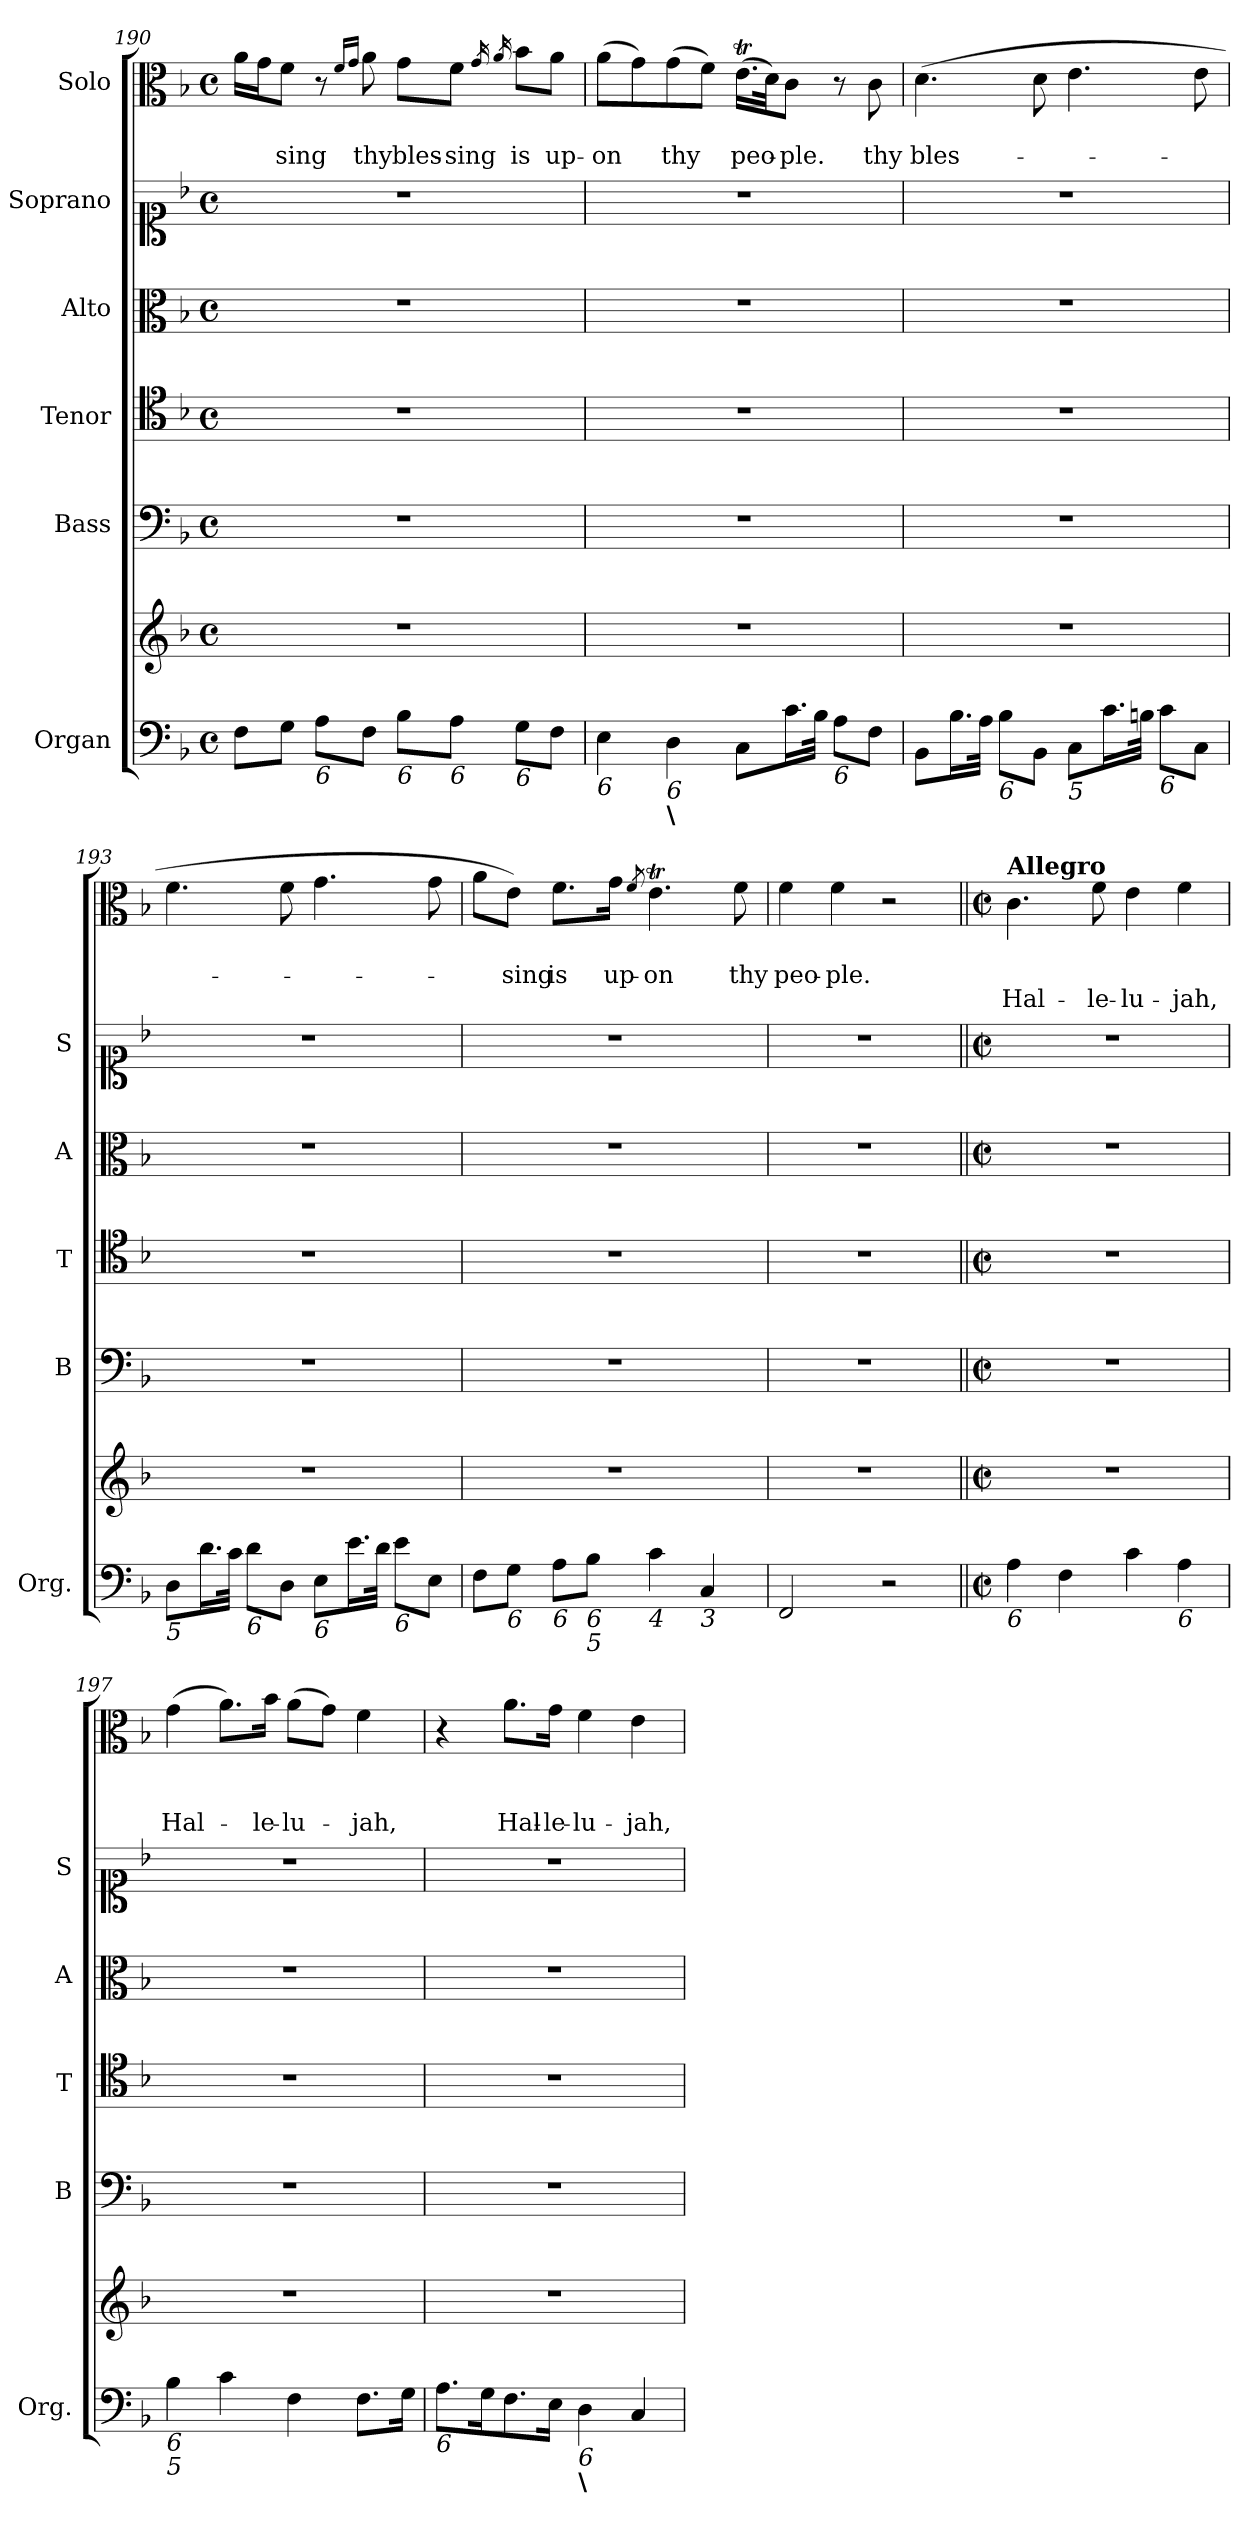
**kern	**kern	**kern	**kern	**kern	**kern	**kern	**text	**text	**text
*part6	*part6	*part5	*part4	*part3	*part2	*part1	*part1	*part1	*part1
*staff7	*staff6	*staff5	*staff4	*staff3	*staff2	*staff1	*staff1	*staff1	*staff1
*I"Organ	*	*I"Bass	*I"Tenor	*I"Alto	*I"Soprano	*I"Solo	*	*	*
*I'Org.	*	*I'B	*I'T	*I'A	*I'S	*	*	*	*
!!LO:LB:g=z
*clefF4	*clefG2	*clefF4	*clefC4	*clefC3	*clefC1	*clefC3	*	*	*
*k[b-]	*k[b-]	*k[b-]	*k[b-]	*k[b-]	*k[b-]	*k[b-]	*	*	*
*d:	*d:	*d:	*d:	*d:	*d:	*d:	*	*	*
*M4/4	*M4/4	*M4/4	*M4/4	*M4/4	*M4/4	*M4/4	*	*	*
*met(c)	*met(c)	*met(c)	*met(c)	*met(c)	*met(c)	*met(c)	*	*	*
=190	=190	=190	=190	=190	=190	=190	=190	=190	=190
8F\L	1r	1r	1r	1r	1r	16a\LL	.	.	.
.	.	.	.	.	.	16g\J	.	.	.
!	!	!	!	!	!	!	!	!LO:LY:b	!
8G\J	.	.	.	.	.	8f\J	.	-sing	.
!LO:TX:b:i:t=6	!	!	!	!	!	!	!	!	!
8A\L	.	.	.	.	.	8r	.	.	.
.	.	.	.	.	.	16qf/LL	.	.	.
.	.	.	.	.	.	16qg/JJ	.	.	.
!	!	!	!	!	!	!	!	!LO:LY:b	!
8F\J	.	.	.	.	.	8a\	.	thy	.
!LO:TX:b:i:t=6	!	!	!	!	!	!	!	!	!
!	!	!	!	!	!	!	!	!LO:LY:b	!
8B-\L	.	.	.	.	.	8g\L	.	bles-	.
!LO:TX:b:i:t=6	!	!	!	!	!	!	!	!	!
!	!	!	!	!	!	!	!	!LO:LY:b	!
8A\J	.	.	.	.	.	8f\J	.	-sing	.
.	.	.	.	.	.	16qg/	.	.	.
.	.	.	.	.	.	16qa/	.	.	.
!LO:TX:b:i:t=6	!	!	!	!	!	!	!	!	!
!	!	!	!	!	!	!	!	!LO:LY:b	!
8G\L	.	.	.	.	.	8b-\L	.	is	.
!	!	!	!	!	!	!	!	!LO:LY:b	!
8F\J	.	.	.	.	.	8a\J	.	up-	.
=191	=191	=191	=191	=191	=191	=191	=191	=191	=191
!LO:TX:b:i:t=6	!	!	!	!	!	!	!	!	!
!	!	!	!	!	!	!	!	!LO:LY:b	!
4E\	1r	1r	1r	1r	1r	(>8a\L	.	-on	.
.	.	.	.	.	.	8g\)	.	.	.
!LO:TX:b:i:t=6	!	!	!	!	!	!	!	!	!
!LO:TX:b:B:t=\	!	!	!	!	!	!	!	!	!
!	!	!	!	!	!	!	!	!LO:LY:b	!
4D\	.	.	.	.	.	(>8g\	.	thy	.
.	.	.	.	.	.	8f\J)	.	.	.
!	!	!	!	!	!	!	!	!LO:LY:b	!
8C\L	.	.	.	.	.	(>16.et\LL	.	peo-	.
.	.	.	.	.	.	32d\Jk)	.	.	.
!	!	!	!	!	!	!	!	!LO:LY:b	!
16.c\L	.	.	.	.	.	8c\J	.	-ple.	.
32B-\JJk	.	.	.	.	.	.	.	.	.
!LO:TX:b:i:t=6	!	!	!	!	!	!	!	!	!
8A\L	.	.	.	.	.	8r	.	.	.
!	!	!	!	!	!	!	!	!LO:LY:b	!
8F\J	.	.	.	.	.	8c\	.	thy	.
=192	=192	=192	=192	=192	=192	=192	=192	=192	=192
!	!	!	!	!	!	!	!	!LO:LY:b	!
8BB-\L	1r	1r	1r	1r	1r	(>4.d\	.	bles-	.
16.B-\L	.	.	.	.	.	.	.	.	.
32A\JJk	.	.	.	.	.	.	.	.	.
!LO:TX:b:i:t=6	!	!	!	!	!	!	!	!	!
8B-\L	.	.	.	.	.	.	.	.	.
8BB-\J	.	.	.	.	.	8d\	.	.	.
!LO:TX:b:i:t=5	!	!	!	!	!	!	!	!	!
8C\L	.	.	.	.	.	4.e\	.	.	.
16.c\L	.	.	.	.	.	.	.	.	.
32Bn\JJk	.	.	.	.	.	.	.	.	.
!LO:TX:b:i:t=6	!	!	!	!	!	!	!	!	!
8c\L	.	.	.	.	.	.	.	.	.
8C\J	.	.	.	.	.	8e\	.	.	.
=193	=193	=193	=193	=193	=193	=193	=193	=193	=193
!LO:TX:b:i:t=5	!	!	!	!	!	!	!	!	!
8D\L	1r	1r	1r	1r	1r	4.f\	.	.	.
16.d\L	.	.	.	.	.	.	.	.	.
32c\JJk	.	.	.	.	.	.	.	.	.
!LO:TX:b:i:t=6	!	!	!	!	!	!	!	!	!
8d\L	.	.	.	.	.	.	.	.	.
8D\J	.	.	.	.	.	8f\	.	.	.
!LO:TX:b:i:t=6	!	!	!	!	!	!	!	!	!
8E\L	.	.	.	.	.	4.g\	.	.	.
16.e\L	.	.	.	.	.	.	.	.	.
32d\JJk	.	.	.	.	.	.	.	.	.
!LO:TX:b:i:t=6	!	!	!	!	!	!	!	!	!
8e\L	.	.	.	.	.	.	.	.	.
8E\J	.	.	.	.	.	8g\	.	.	.
!!LO:PB:g=z
=194	=194	=194	=194	=194	=194	=194	=194	=194	=194
8F\L	1r	1r	1r	1r	1r	8a\L	.	.	.
!LO:TX:b:i:t=6	!	!	!	!	!	!	!	!	!
!	!	!	!	!	!	!	!	!LO:LY:b	!
8G\J	.	.	.	.	.	8e\J)	.	-sing	.
!LO:TX:b:i:t=6	!	!	!	!	!	!	!	!	!
!	!	!	!	!	!	!	!	!LO:LY:b	!
8A\L	.	.	.	.	.	8.f\L	.	is	.
!LO:TX:b:i:t=6	!	!	!	!	!	!	!	!	!
!LO:TX:b:i:t=5	!	!	!	!	!	!	!	!	!
8B-\J	.	.	.	.	.	.	.	.	.
!	!	!	!	!	!	!	!	!LO:LY:b	!
.	.	.	.	.	.	16g\Jk	.	up-	.
.	.	.	.	.	.	8qf/	.	.	.
!LO:TX:b:i:t=4	!	!	!	!	!	!	!	!	!
!	!	!	!	!	!	!	!	!LO:LY:b	!
4c\	.	.	.	.	.	4.et\	.	-on	.
!LO:TX:b:i:t=3	!	!	!	!	!	!	!	!	!
4C/	.	.	.	.	.	.	.	.	.
!	!	!	!	!	!	!	!	!LO:LY:b	!
.	.	.	.	.	.	8f\	.	thy	.
=195	=195	=195	=195	=195	=195	=195	=195	=195	=195
!	!	!	!	!	!	!	!	!LO:LY:b	!
2FF/	1r	1r	1r	1r	1r	4f\	.	peo-	.
!	!	!	!	!	!	!	!	!LO:LY:b	!
.	.	.	.	.	.	4f\	.	-ple.	.
2r	.	.	.	.	.	2r	.	.	.
=196||	=196||	=196||	=196||	=196||	=196||	=196||	=196||	=196||	=196||
*M2/2	*M2/2	*M2/2	*M2/2	*M2/2	*M2/2	*M2/2	*	*	*
*met(c|)	*met(c|)	*met(c|)	*met(c|)	*met(c|)	*met(c|)	*met(c|)	*	*	*
*	*	*	*	*	*	*MM120	*	*	*
!	!	!	!	!	!	!LO:TX:a:B:t=Allegro	!	!	!
!LO:TX:b:i:t=6	!	!	!	!	!	!	!	!	!
!	!	!	!	!	!	!	!	!	!LO:LY:b
4A\	1r	1r	1r	1r	1r	4.c\	.	.	Hal-
4F\	.	.	.	.	.	.	.	.	.
!	!	!	!	!	!	!	!	!	!LO:LY:b
.	.	.	.	.	.	8f\	.	.	-le-
!	!	!	!	!	!	!	!	!	!LO:LY:b
4c\	.	.	.	.	.	4e\	.	.	-lu-
!LO:TX:b:i:t=6	!	!	!	!	!	!	!	!	!
!	!	!	!	!	!	!	!	!	!LO:LY:b
4A\	.	.	.	.	.	4f\	.	.	-jah,
=197	=197	=197	=197	=197	=197	=197	=197	=197	=197
!LO:TX:b:i:t=6	!	!	!	!	!	!	!	!	!
!LO:TX:b:i:t=5	!	!	!	!	!	!	!	!	!
!	!	!	!	!	!	!	!	!	!LO:LY:b
4B-\	1r	1r	1r	1r	1r	(>4g\	.	.	Hal-
4c\	.	.	.	.	.	8.a\L)	.	.	.
!	!	!	!	!	!	!	!	!	!LO:LY:b
.	.	.	.	.	.	16b-\Jk	.	.	-le-
!	!	!	!	!	!	!	!	!	!LO:LY:b
4F\	.	.	.	.	.	(>8a\L	.	.	-lu-
.	.	.	.	.	.	8g\J)	.	.	.
!	!	!	!	!	!	!	!	!	!LO:LY:b
8.F\L	.	.	.	.	.	4f\	.	.	-jah,
16G\Jk	.	.	.	.	.	.	.	.	.
=198	=198	=198	=198	=198	=198	=198	=198	=198	=198
!LO:TX:b:i:t=6	!	!	!	!	!	!	!	!	!
8.A\L	1r	1r	1r	1r	1r	4r	.	.	.
16G\k	.	.	.	.	.	.	.	.	.
!	!	!	!	!	!	!	!	!	!LO:LY:b
8.F\	.	.	.	.	.	8.a\L	.	.	Hal-
!	!	!	!	!	!	!	!	!	!LO:LY:b
16E\Jk	.	.	.	.	.	16g\Jk	.	.	-le-
!LO:TX:b:i:t=6	!	!	!	!	!	!	!	!	!
!LO:TX:b:B:t=\	!	!	!	!	!	!	!	!	!
!	!	!	!	!	!	!	!	!	!LO:LY:b
4D\	.	.	.	.	.	4f\	.	.	-lu-
!	!	!	!	!	!	!	!	!	!LO:LY:b
4C/	.	.	.	.	.	4e\	.	.	-jah,
=	=	=	=	=	=	=	=	=	=
*-	*-	*-	*-	*-	*-	*-	*-	*-	*-
